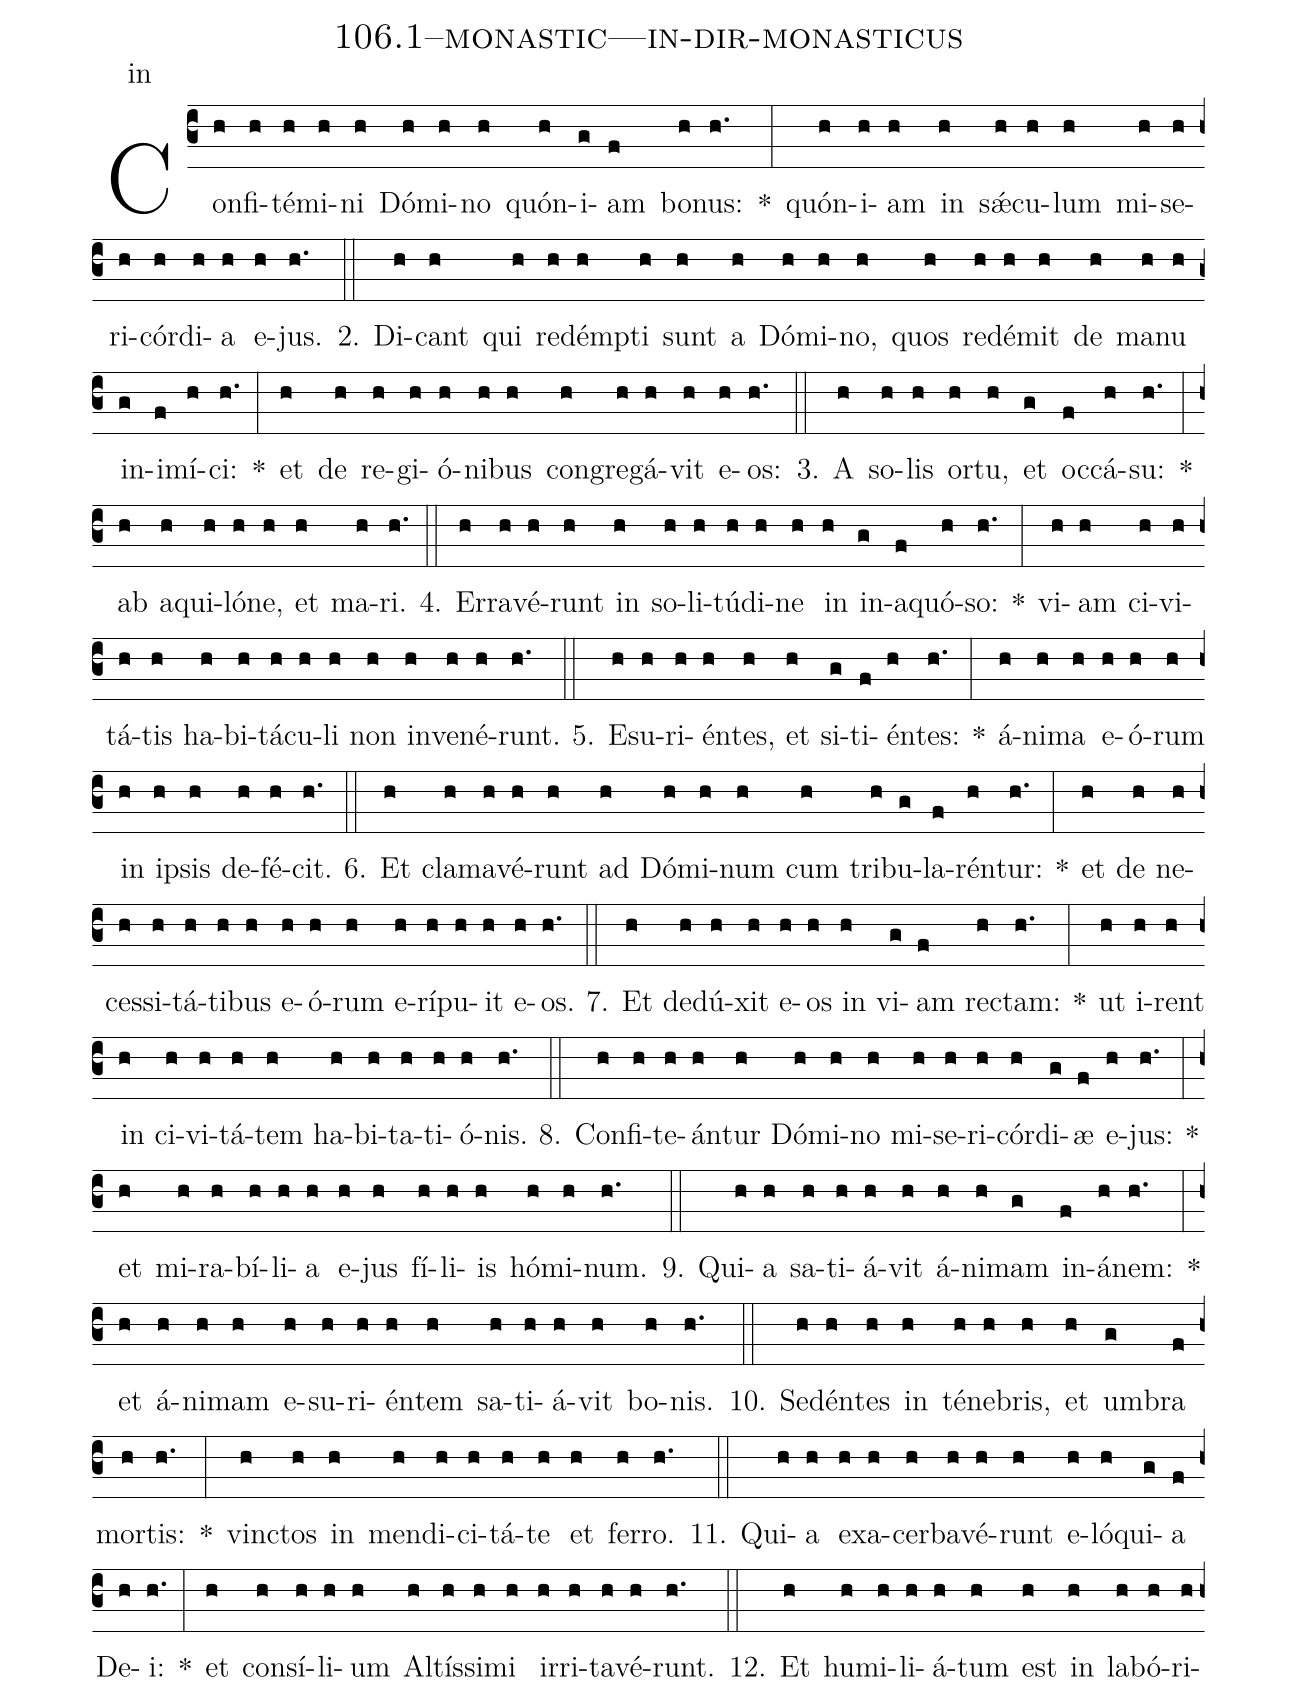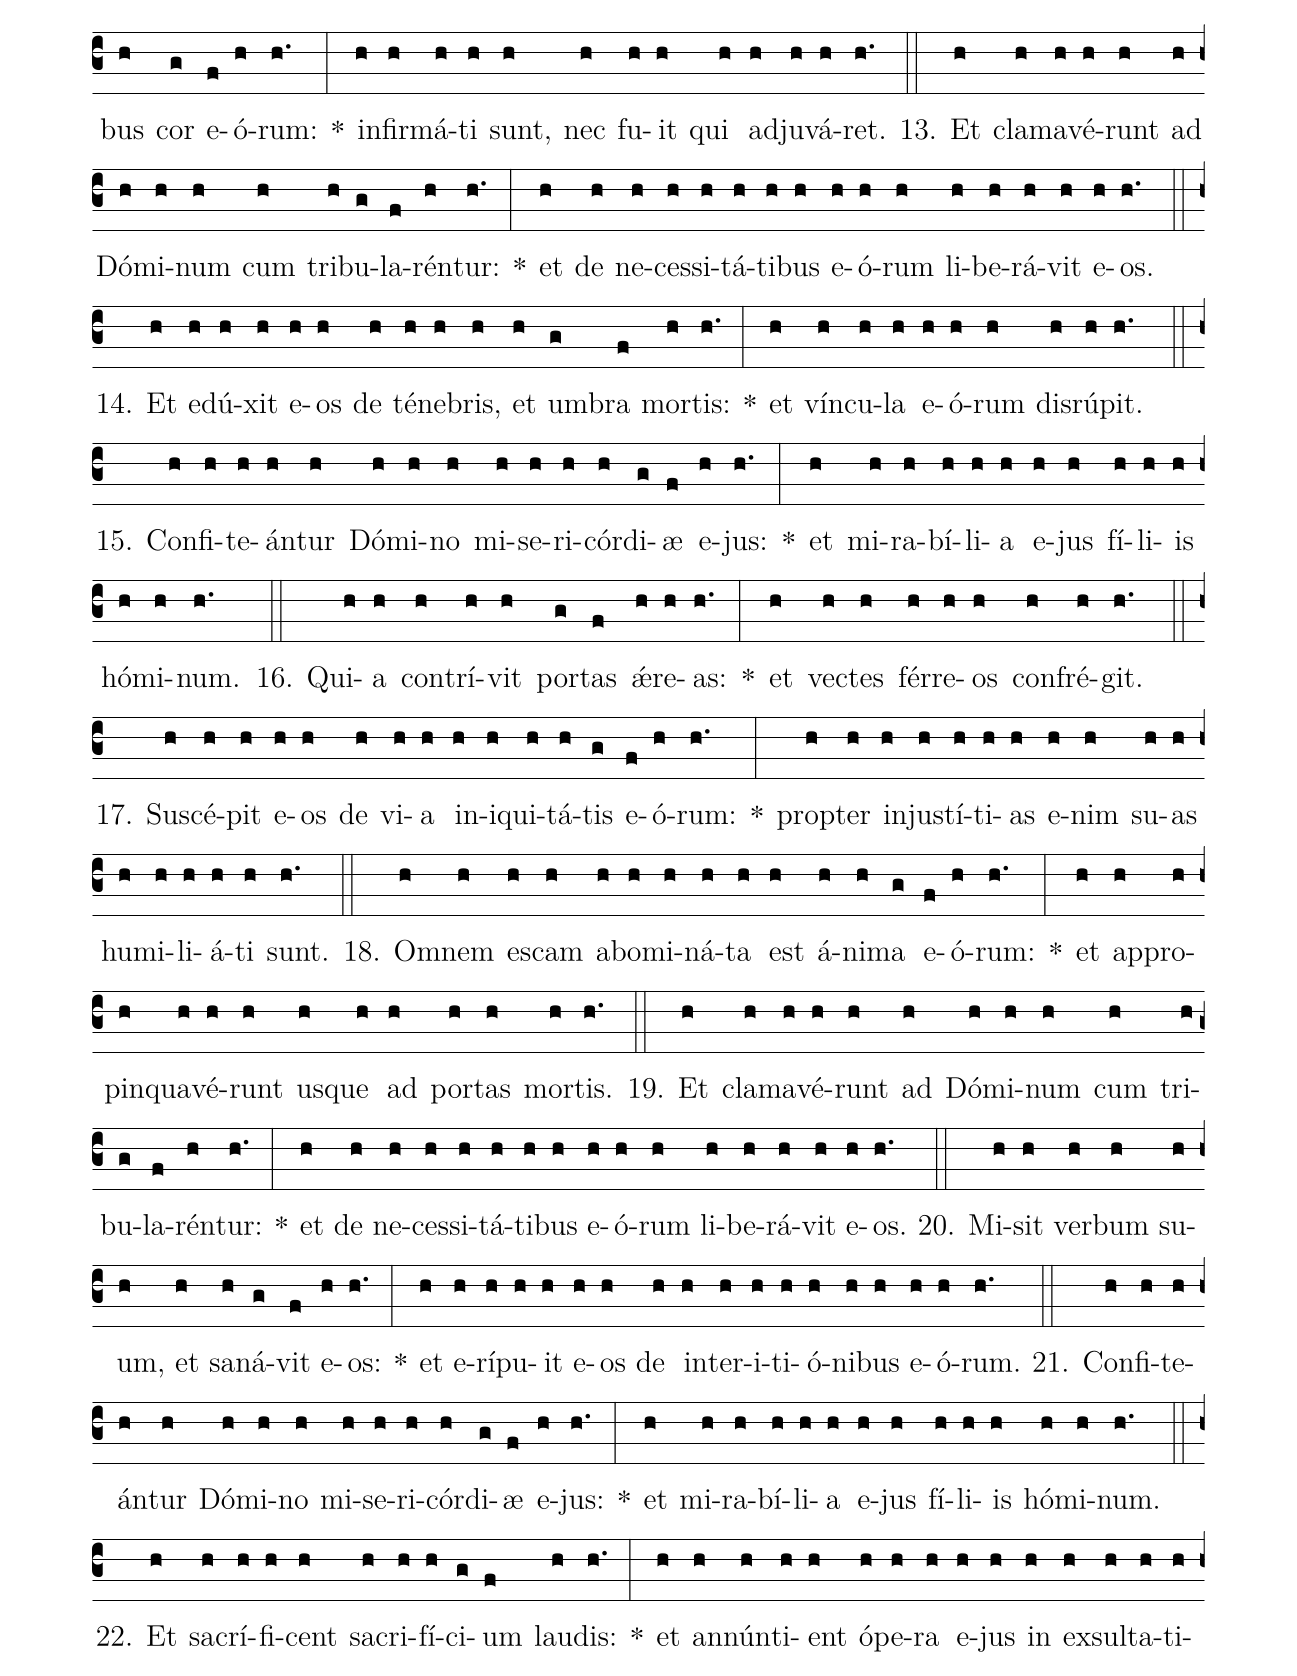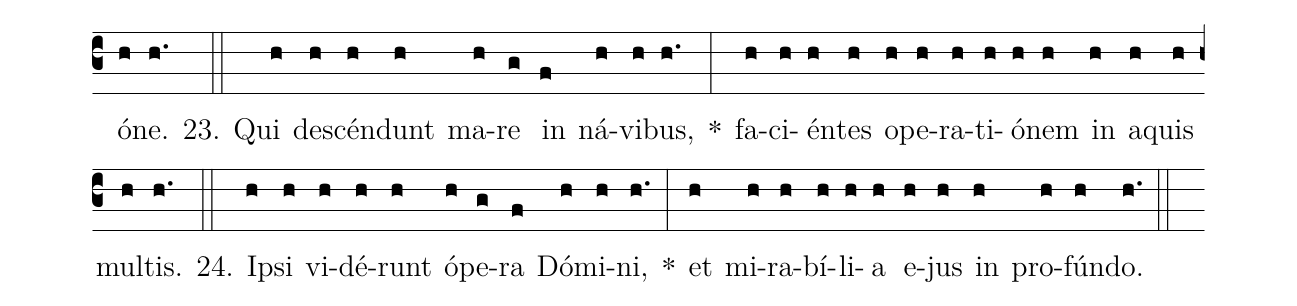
name: 106.1--monastic---in-dir-monasticus;
annotation: in;
%%
(c3)Con(h)fi(h)té(h)mi(h)ni(h) Dó(h)mi(h)no(h) quón(h)i(g)am(f) bo(h)nus:(h.) *(:) quón(h)i(h)am(h) in(h) sǽ(h)cu(h)lum(h) mi(h)se(h)ri(h)cór(h)di(h)a(h) e(h)jus.(h.) (::)
2. Di(h)cant(h) qui(h) red(h)émp(h)ti(h) sunt(h) a(h) Dó(h)mi(h)no,(h) quos(h) red(h)é(h)mit(h) de(h) ma(h)nu(h) in(g)i(f)mí(h)ci:(h.) *(:) et(h) de(h) re(h)gi(h)ó(h)ni(h)bus(h) con(h)gre(h)gá(h)vit(h) e(h)os:(h.) (::)
3. A(h) so(h)lis(h) or(h)tu,(h) et(g) oc(f)cá(h)su:(h.) *(:) ab(h) a(h)qui(h)ló(h)ne,(h) et(h) ma(h)ri.(h.) (::)
4. Er(h)ra(h)vé(h)runt(h) in(h) so(h)li(h)tú(h)di(h)ne(h) in(h) in(g)a(f)quó(h)so:(h.) *(:) vi(h)am(h) ci(h)vi(h)tá(h)tis(h) ha(h)bi(h)tá(h)cu(h)li(h) non(h) in(h)ve(h)né(h)runt.(h.) (::)
5. E(h)su(h)ri(h)én(h)tes,(h) et(h) si(g)ti(f)én(h)tes:(h.) *(:) á(h)ni(h)ma(h) e(h)ó(h)rum(h) in(h) ip(h)sis(h) de(h)fé(h)cit.(h.) (::)
6. Et(h) cla(h)ma(h)vé(h)runt(h) ad(h) Dó(h)mi(h)num(h) cum(h) tri(h)bu(g)la(f)rén(h)tur:(h.) *(:) et(h) de(h) ne(h)ces(h)si(h)tá(h)ti(h)bus(h) e(h)ó(h)rum(h) e(h)rí(h)pu(h)it(h) e(h)os.(h.) (::)
7. Et(h) de(h)dú(h)xit(h) e(h)os(h) in(h) vi(g)am(f) rec(h)tam:(h.) *(:) ut(h) i(h)rent(h) in(h) ci(h)vi(h)tá(h)tem(h) ha(h)bi(h)ta(h)ti(h)ó(h)nis.(h.) (::)
8. Con(h)fi(h)te(h)án(h)tur(h) Dó(h)mi(h)no(h) mi(h)se(h)ri(h)cór(h)di(g)æ(f) e(h)jus:(h.) *(:) et(h) mi(h)ra(h)bí(h)li(h)a(h) e(h)jus(h) fí(h)li(h)is(h) hó(h)mi(h)num.(h.) (::)
9. Qui(h)a(h) sa(h)ti(h)á(h)vit(h) á(h)ni(h)mam(g) in(f)á(h)nem:(h.) *(:) et(h) á(h)ni(h)mam(h) e(h)su(h)ri(h)én(h)tem(h) sa(h)ti(h)á(h)vit(h) bo(h)nis.(h.) (::)
10. Se(h)dén(h)tes(h) in(h) té(h)ne(h)bris,(h) et(h) um(g)bra(f) mor(h)tis:(h.) *(:) vinc(h)tos(h) in(h) men(h)di(h)ci(h)tá(h)te(h) et(h) fer(h)ro.(h.) (::)
11. Qui(h)a(h) ex(h)a(h)cer(h)ba(h)vé(h)runt(h) e(h)ló(h)qui(g)a(f) De(h)i:(h.) *(:) et(h) con(h)sí(h)li(h)um(h) Al(h)tís(h)si(h)mi(h) ir(h)ri(h)ta(h)vé(h)runt.(h.) (::)
12. Et(h) hu(h)mi(h)li(h)á(h)tum(h) est(h) in(h) la(h)bó(h)ri(h)bus(h) cor(g) e(f)ó(h)rum:(h.) *(:) in(h)fir(h)má(h)ti(h) sunt,(h) nec(h) fu(h)it(h) qui(h) ad(h)ju(h)vá(h)ret.(h.) (::)
13. Et(h) cla(h)ma(h)vé(h)runt(h) ad(h) Dó(h)mi(h)num(h) cum(h) tri(h)bu(g)la(f)rén(h)tur:(h.) *(:) et(h) de(h) ne(h)ces(h)si(h)tá(h)ti(h)bus(h) e(h)ó(h)rum(h) li(h)be(h)rá(h)vit(h) e(h)os.(h.) (::)
14. Et(h) e(h)dú(h)xit(h) e(h)os(h) de(h) té(h)ne(h)bris,(h) et(h) um(g)bra(f) mor(h)tis:(h.) *(:) et(h) vín(h)cu(h)la(h) e(h)ó(h)rum(h) dis(h)rú(h)pit.(h.) (::)
15. Con(h)fi(h)te(h)án(h)tur(h) Dó(h)mi(h)no(h) mi(h)se(h)ri(h)cór(h)di(g)æ(f) e(h)jus:(h.) *(:) et(h) mi(h)ra(h)bí(h)li(h)a(h) e(h)jus(h) fí(h)li(h)is(h) hó(h)mi(h)num.(h.) (::)
16. Qui(h)a(h) con(h)trí(h)vit(h) por(g)tas(f) ǽ(h)re(h)as:(h.) *(:) et(h) vec(h)tes(h) fér(h)re(h)os(h) con(h)fré(h)git.(h.) (::)
17. Su(h)scé(h)pit(h) e(h)os(h) de(h) vi(h)a(h) in(h)i(h)qui(h)tá(h)tis(g) e(f)ó(h)rum:(h.) *(:) prop(h)ter(h) in(h)jus(h)tí(h)ti(h)as(h) e(h)nim(h) su(h)as(h) hu(h)mi(h)li(h)á(h)ti(h) sunt.(h.) (::)
18. Om(h)nem(h) es(h)cam(h) ab(h)o(h)mi(h)ná(h)ta(h) est(h) á(h)ni(h)ma(g) e(f)ó(h)rum:(h.) *(:) et(h) ap(h)pro(h)pin(h)qua(h)vé(h)runt(h) us(h)que(h) ad(h) por(h)tas(h) mor(h)tis.(h.) (::)
19. Et(h) cla(h)ma(h)vé(h)runt(h) ad(h) Dó(h)mi(h)num(h) cum(h) tri(h)bu(g)la(f)rén(h)tur:(h.) *(:) et(h) de(h) ne(h)ces(h)si(h)tá(h)ti(h)bus(h) e(h)ó(h)rum(h) li(h)be(h)rá(h)vit(h) e(h)os.(h.) (::)
20. Mi(h)sit(h) ver(h)bum(h) su(h)um,(h) et(h) sa(h)ná(g)vit(f) e(h)os:(h.) *(:) et(h) e(h)rí(h)pu(h)it(h) e(h)os(h) de(h) in(h)ter(h)i(h)ti(h)ó(h)ni(h)bus(h) e(h)ó(h)rum.(h.) (::)
21. Con(h)fi(h)te(h)án(h)tur(h) Dó(h)mi(h)no(h) mi(h)se(h)ri(h)cór(h)di(g)æ(f) e(h)jus:(h.) *(:) et(h) mi(h)ra(h)bí(h)li(h)a(h) e(h)jus(h) fí(h)li(h)is(h) hó(h)mi(h)num.(h.) (::)
22. Et(h) sa(h)crí(h)fi(h)cent(h) sa(h)cri(h)fí(h)ci(g)um(f) lau(h)dis:(h.) *(:) et(h) an(h)nún(h)ti(h)ent(h) ó(h)pe(h)ra(h) e(h)jus(h) in(h) ex(h)sul(h)ta(h)ti(h)ó(h)ne.(h.) (::)
23. Qui(h) de(h)scén(h)dunt(h) ma(h)re(g) in(f) ná(h)vi(h)bus,(h.) *(:) fa(h)ci(h)én(h)tes(h) o(h)pe(h)ra(h)ti(h)ó(h)nem(h) in(h) a(h)quis(h) mul(h)tis.(h.) (::)
24. Ip(h)si(h) vi(h)dé(h)runt(h) ó(h)pe(g)ra(f) Dó(h)mi(h)ni,(h.) *(:) et(h) mi(h)ra(h)bí(h)li(h)a(h) e(h)jus(h) in(h) pro(h)fún(h)do.(h.) (::)
